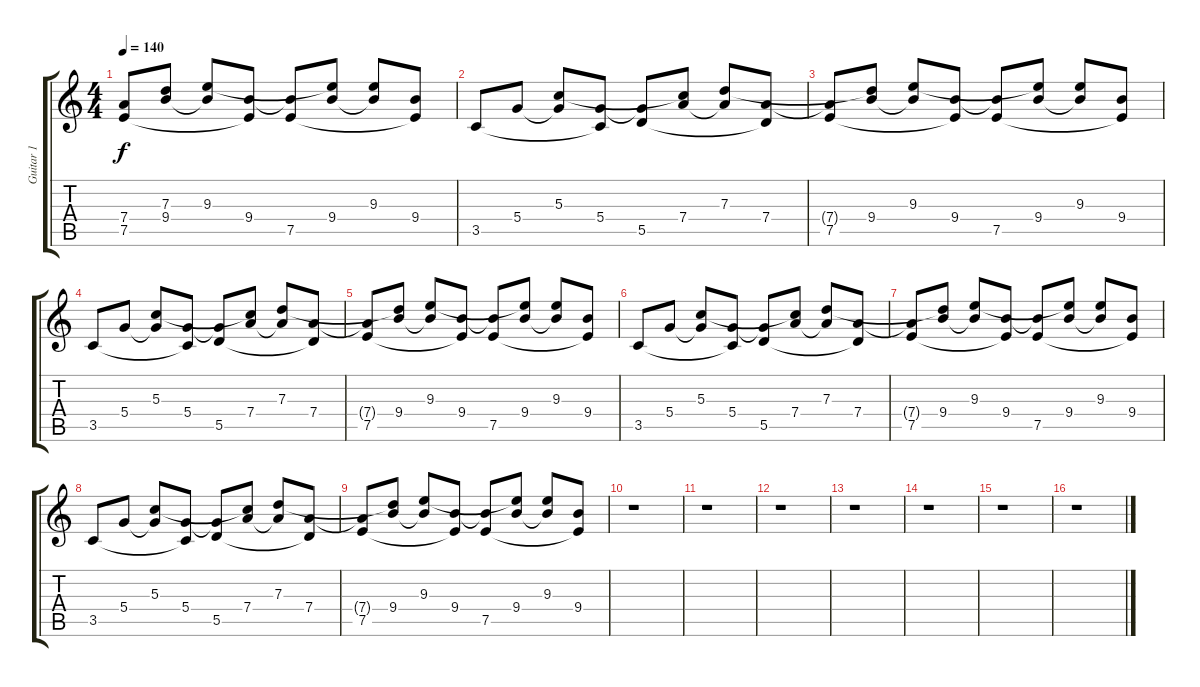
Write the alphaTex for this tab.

\track ("Guitar 1" "Guitar 1") {instrument acousticguitarsteel}
\staff {score tabs}
\tuning (E4 B3 G3 D3 A2 E2) {hide}
\ts (4 4)
\tempo 140
\clef g2
\ks c
(7.4{t} 7.5).8{dy f} (7.3{t} 9.4).8 (9.3 9.4{t}).8 (9.4 7.5{t}).8 (9.4{t} 7.5).8 (9.3{t} 9.4).8 (9.3 9.4{t}).8 (9.4 7.5{t}).8 |
3.5.8 5.4.8 (5.3 5.4{t}).8 (5.4 3.5{t}).8 (5.4{t} 5.5).8 (5.3{t} 7.4).8 (7.3 7.4{t}).8 (7.4 5.5{t}).8 |
(7.4{t} 7.5).8 (7.3{t} 9.4).8 (9.3 9.4{t}).8 (9.4 7.5{t}).8 (9.4{t} 7.5).8 (9.3{t} 9.4).8 (9.3 9.4{t}).8 (9.4 7.5{t}).8 |
3.5.8 5.4.8 (5.3 5.4{t}).8 (5.4 3.5{t}).8 (5.4{t} 5.5).8 (5.3{t} 7.4).8 (7.3 7.4{t}).8 (7.4 5.5{t}).8 |
(7.4{t} 7.5).8 (7.3{t} 9.4).8 (9.3 9.4{t}).8 (9.4 7.5{t}).8 (9.4{t} 7.5).8 (9.3{t} 9.4).8 (9.3 9.4{t}).8 (9.4 7.5{t}).8 |
3.5.8 5.4.8 (5.3 5.4{t}).8 (5.4 3.5{t}).8 (5.4{t} 5.5).8 (5.3{t} 7.4).8 (7.3 7.4{t}).8 (7.4 5.5{t}).8 |
(7.4{t} 7.5).8 (7.3{t} 9.4).8 (9.3 9.4{t}).8 (9.4 7.5{t}).8 (9.4{t} 7.5).8 (9.3{t} 9.4).8 (9.3 9.4{t}).8 (9.4 7.5{t}).8 |
3.5.8 5.4.8 (5.3 5.4{t}).8 (5.4 3.5{t}).8 (5.4{t} 5.5).8 (5.3{t} 7.4).8 (7.3 7.4{t}).8 (7.4 5.5{t}).8 |
(7.4{t} 7.5).8 (7.3{t} 9.4).8 (9.3 9.4{t}).8 (9.4 7.5{t}).8 (9.4{t} 7.5).8 (9.3{t} 9.4).8 (9.3 9.4{t}).8 (9.4 7.5{t}).8 |
r.1 |
r.1 |
r.1 |
r.1 |
r.1 |
r.1 |
r.1
